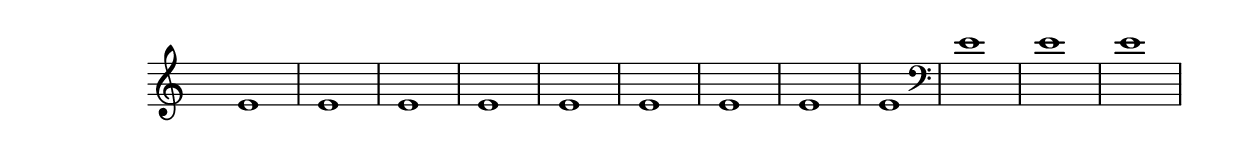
\version "2.16.0"

%%\header { texidoc="1 - Nota Nova"}

\relative c' {
  \override Staff.TimeSignature #'transparent = ##t
  \override Score.BarNumber #'transparent = ##t
  \override Score.RehearsalMark #'font-size = #-2

  %% CLARINETE
  \tag #'cl {
    e1
  }
  %% FLAUTA
  \tag #'fl {
    e
  }
  %% OBOÉ
  \tag #'ob {
    e
  }
  %% SAX ALTO
  \tag #'saxa {
    e
  }
  %% SAX TENOR
  \tag #'saxt {
    e  
  }
  %% SAX GENES
  \tag #'saxg {
    e
  }
  %% TROMPETE
  \tag #'tpt {
    e  
  }
  %% TROMPA
  \tag #'tpa {
    e
  }
  %% TROMPA OP
  \tag #'tpaop {
    e  
  }
  %% TROMBONE
  \tag #'tbn {
    \clef bass
    e
  }
  %% TUBA MIB
  \tag #'tbamib {
    \clef bass
    e
  }
  %% TUBA SIB
  \tag #'tbasib {
    \clef bass
    e
  }

  %% END DOCUMENT
}
